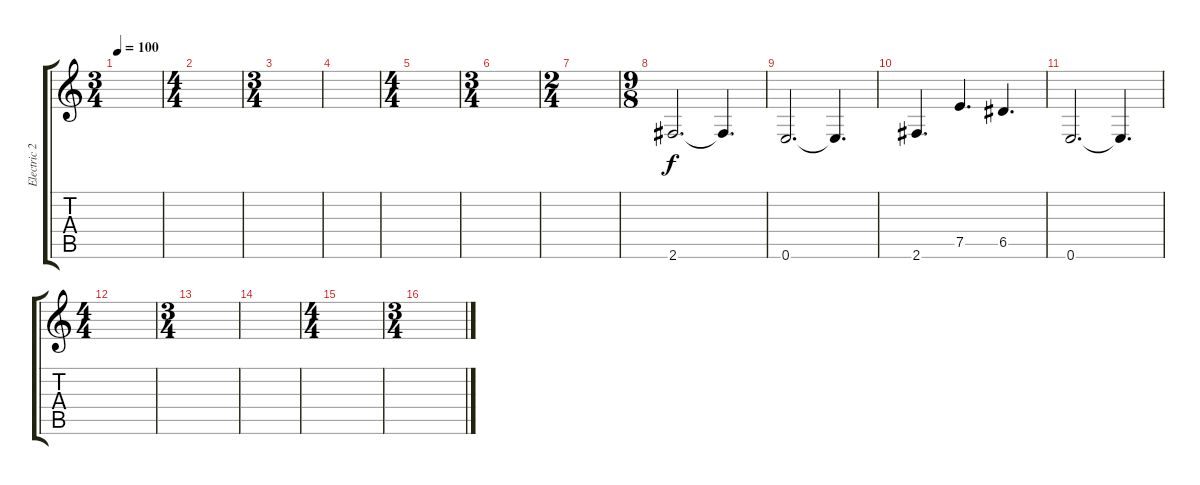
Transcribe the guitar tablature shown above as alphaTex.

\track ("Electric 2" "Electric 2") {instrument distortionguitar}
\staff {score tabs}
\tuning (E4 B3 G3 D3 A2 E2) {hide}
\ts (3 4)
\tempo 100
\clef g2
\ks c
|
\ts (4 4)
|
\ts (3 4)
|
|
\ts (4 4)
|
\ts (3 4)
|
\ts (2 4)
|
\ts (9 8)
2.6.2{d} 2.6{t}.4{d} |
0.6.2{d} 0.6{t}.4{d} |
2.6.4{d} 7.5.4{d} 6.5.4{d} |
0.6.2{d} 0.6{t}.4{d} |
\ts (4 4)
|
\ts (3 4)
|
|
\ts (4 4)
|
\ts (3 4)
